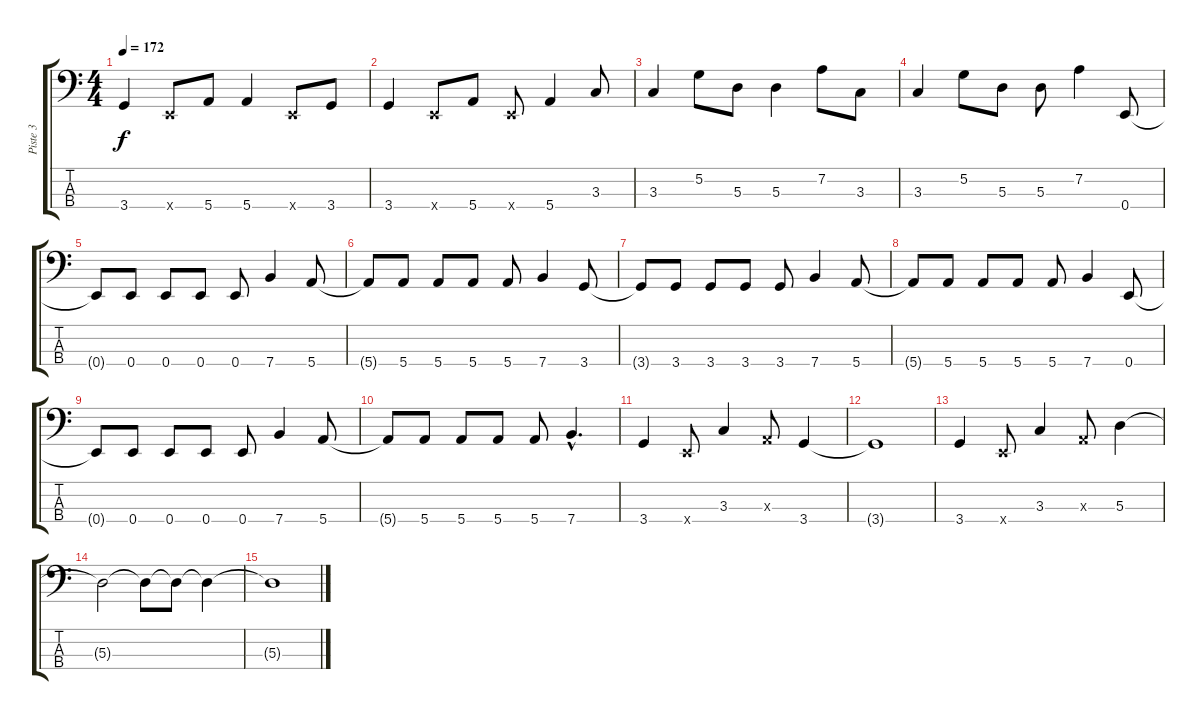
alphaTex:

\track ("Piste 3" "Piste 3") {instrument electricbasspick}
\staff {score tabs}
\tuning (G2 D2 A1 E1) {hide}
\ts (4 4)
\tempo 172
\clef f4
\ks c
3.4.4{dy f} 0.4{x}.8 5.4.8 5.4.4 0.4{x}.8 3.4.8 |
3.4.4 0.4{x}.8 5.4.8 0.4{x}.8 5.4.4 3.3.8 |
3.3.4 5.2.8 5.3.8 5.3.4 7.2.8 3.3.8 |
3.3.4 5.2.8 5.3.8 5.3.8 7.2.4 0.4.8 |
0.4{t}.8 0.4.8 0.4.8 0.4.8 0.4.8 7.4.4 5.4.8 |
5.4{t}.8 5.4.8 5.4.8 5.4.8 5.4.8 7.4.4 3.4.8 |
3.4{t}.8 3.4.8 3.4.8 3.4.8 3.4.8 7.4.4 5.4.8 |
5.4{t}.8 5.4.8 5.4.8 5.4.8 5.4.8 7.4.4 0.4.8 |
0.4{t}.8 0.4.8 0.4.8 0.4.8 0.4.8 7.4.4 5.4.8 |
5.4{t}.8 5.4.8 5.4.8 5.4.8 5.4.8 7.4{hac}.4{d} |
3.4.4 0.4{x}.8 3.3.4 0.3{x}.8 3.4.4 |
3.4{t}.1 |
3.4.4 0.4{x}.8 3.3.4 0.3{x}.8 5.3.4 |
5.3{t}.2 5.3{t}.8 5.3{t}.8 5.3{t}.4 |
5.3{t}.1
